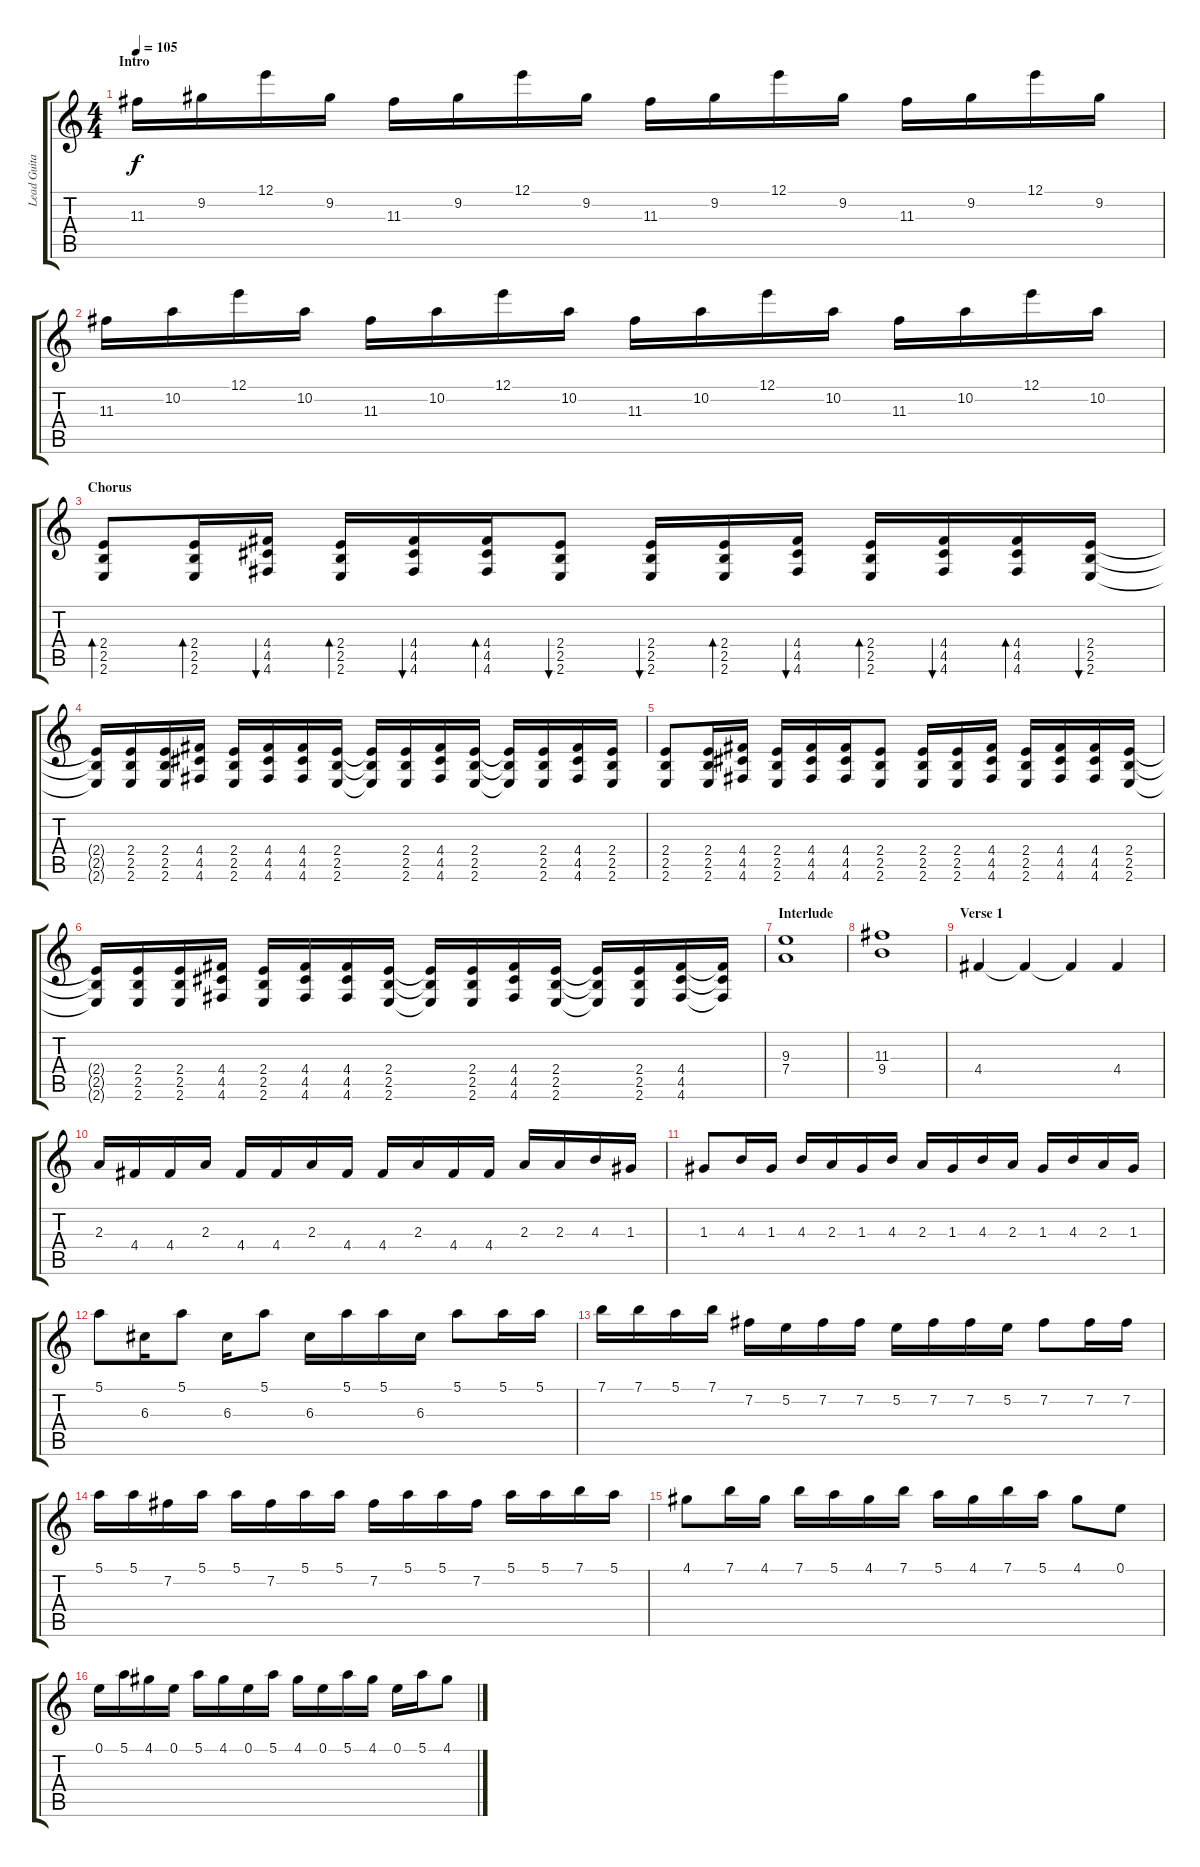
\track ("Lead Guitar" "Lead Guita") {instrument distortionguitar}
\staff {score tabs}
\tuning (E4 B3 G3 D3 A2 D2) {hide}
\ts (4 4)
\section ("" "Intro")
\tempo 105
\clef g2
\ks c
11.3.16{dy f instrument distortionguitar} 9.2.16 12.1.16 9.2.16 11.3.16 9.2.16 12.1.16 9.2.16 11.3.16 9.2.16 12.1.16 9.2.16 11.3.16 9.2.16 12.1.16 9.2.16 |
11.3.16 10.2.16 12.1.16 10.2.16 11.3.16 10.2.16 12.1.16 10.2.16 11.3.16 10.2.16 12.1.16 10.2.16 11.3.16 10.2.16 12.1.16 10.2.16 |
\section ("" "Chorus")
(2.4 2.5 2.6).8{bd 60} (2.4 2.5 2.6).16{bd 60} (4.4 4.5 4.6).16{bu 60} (2.4 2.5 2.6).16{bd 60} (4.4 4.5 4.6).16{bu 60} (4.4 4.5 4.6).16{bd 60} (2.4 2.5 2.6).8{bu 60} (2.4 2.5 2.6).16{bu 60} (2.4 2.5 2.6).16{bd 60} (4.4 4.5 4.6).16{bu 60} (2.4 2.5 2.6).16{bd 60} (4.4 4.5 4.6).16{bu 60} (4.4 4.5 4.6).16{bd 60} (2.4 2.5 2.6).16{bu 60} |
(2.4{t} 2.5{t} 2.6{t}).16 (2.4 2.5 2.6).16 (2.4 2.5 2.6).16 (4.4 4.5 4.6).16 (2.4 2.5 2.6).16 (4.4 4.5 4.6).16 (4.4 4.5 4.6).16 (2.4 2.5 2.6).16 (2.4{t} 2.5{t} 2.6{t}).16 (2.4 2.5 2.6).16 (4.4 4.5 4.6).16 (2.4 2.5 2.6).16 (2.4{t} 2.5{t} 2.6{t}).16 (2.4 2.5 2.6).16 (4.4 4.5 4.6).16 (2.4 2.5 2.6).16 |
(2.4 2.5 2.6).8 (2.4 2.5 2.6).16 (4.4 4.5 4.6).16 (2.4 2.5 2.6).16 (4.4 4.5 4.6).16 (4.4 4.5 4.6).16 (2.4 2.5 2.6).8 (2.4 2.5 2.6).16 (2.4 2.5 2.6).16 (4.4 4.5 4.6).16 (2.4 2.5 2.6).16 (4.4 4.5 4.6).16 (4.4 4.5 4.6).16 (2.4 2.5 2.6).16 |
(2.4{t} 2.5{t} 2.6{t}).16 (2.4 2.5 2.6).16 (2.4 2.5 2.6).16 (4.4 4.5 4.6).16 (2.4 2.5 2.6).16 (4.4 4.5 4.6).16 (4.4 4.5 4.6).16 (2.4 2.5 2.6).16 (2.4{t} 2.5{t} 2.6{t}).16 (2.4 2.5 2.6).16 (4.4 4.5 4.6).16 (2.4 2.5 2.6).16 (2.4{t} 2.5{t} 2.6{t}).16 (2.4 2.5 2.6).16 (4.4 4.5 4.6).16 (4.4{t} 4.5{t} 4.6{t}).16 |
\section ("" "Interlude")
(9.3 7.4).1 |
(11.3 9.4).1 |
\section ("" "Verse 1")
4.4.4{volume 10 balance 0} 4.4{t}.4 4.4{t}.4 4.4.4 |
2.3.16 4.4.16 4.4.16 2.3.16 4.4.16 4.4.16 2.3.16 4.4.16 4.4.16 2.3.16 4.4.16 4.4.16 2.3.16 2.3.16 4.3.16 1.3.16 |
1.3.8 4.3.16 1.3.16 4.3.16 2.3.16 1.3.16 4.3.16 2.3.16 1.3.16 4.3.16 2.3.16 1.3.16 4.3.16 2.3.16 1.3.16 |
5.1.8 6.3.16 5.1.8 6.3.16 5.1.8 6.3.16 5.1.16 5.1.16 6.3.16 5.1.8 5.1.16 5.1.16 |
7.1.16 7.1.16 5.1.16 7.1.16 7.2.16 5.2.16 7.2.16 7.2.16 5.2.16 7.2.16 7.2.16 5.2.16 7.2.8 7.2.16 7.2.16 |
5.1.16 5.1.16 7.2.16 5.1.16 5.1.16 7.2.16 5.1.16 5.1.16 7.2.16 5.1.16 5.1.16 7.2.16 5.1.16 5.1.16 7.1.16 5.1.16 |
4.1.8 7.1.16 4.1.16 7.1.16 5.1.16 4.1.16 7.1.16 5.1.16 4.1.16 7.1.16 5.1.16 4.1.8 0.1.8 |
0.1.16 5.1.16 4.1.16 0.1.16 5.1.16 4.1.16 0.1.16 5.1.16 4.1.16 0.1.16 5.1.16 4.1.16 0.1.16 5.1.16 4.1.8
